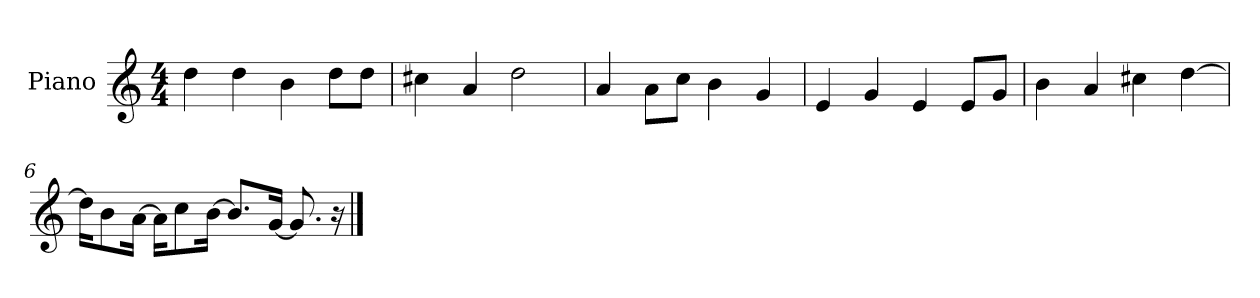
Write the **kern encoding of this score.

**kern
*part1
*staff1
*I"Piano
*I'P-no
*clefG2
*k[]
*M4/4
*MM90
=1
4dd\
4dd\
4b\
8dd\L
8dd\J
=2
4cc#X\
4a/
2dd\
=3
4a/
8a\L
8cc\J
4b\
4g/
=4
4e/
4g/
4e/
8e/L
8g/J
=5
4b\
4a/
4cc#X\
[4dd\
=6
16dd\KL]
8b\
[16a\Jk
16a\KL]
8cc\
[16b\Jk
8.b/L]
[16g/Jk
8.g/]
16r
==
*-
